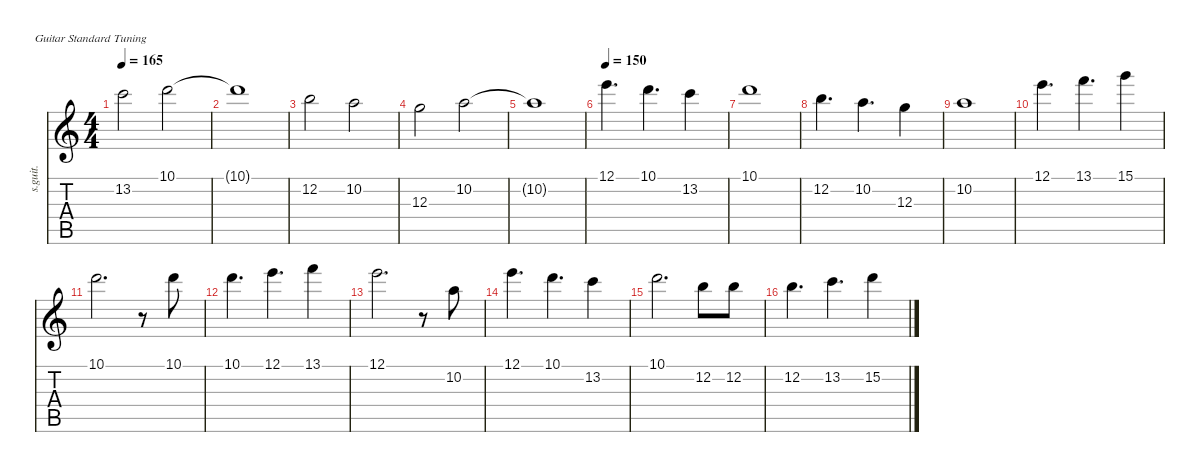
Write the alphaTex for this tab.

\defaultSystemsLayout 4
\hideDynamics
\bracketExtendMode nobrackets
\otherSystemsTrackNameOrientation horizontal
\track ("Acoustic 2" "s.guit.") {instrument acousticguitarsteel}
\staff {score tabs}
\tuning (E4 B3 G3 D3 A2 E2)
\ts (4 4)
\tempo 165
\clef g2
\ks c
13.2.2{dy f} 10.1.2 |
10.1{t}.1 |
12.2.2 10.2.2 |
12.3.2 10.2.2 |
10.2{t}.1 |
\tempo 150
12.1.4{d} 10.1.4{d} 13.2.4 |
10.1.1 |
12.2.4{d} 10.2.4{d} 12.3.4 |
10.2.1 |
12.1.4{d} 13.1.4{d} 15.1.4 |
10.1.2{d} r.8 10.1.8 |
10.1.4{d} 12.1.4{d} 13.1.4 |
12.1.2{d} r.8 10.2.8 |
12.1.4{d} 10.1.4{d} 13.2.4 |
10.1.2{d} 12.2.8 12.2.8 |
12.2.4{d} 13.2.4{d} 15.2.4
